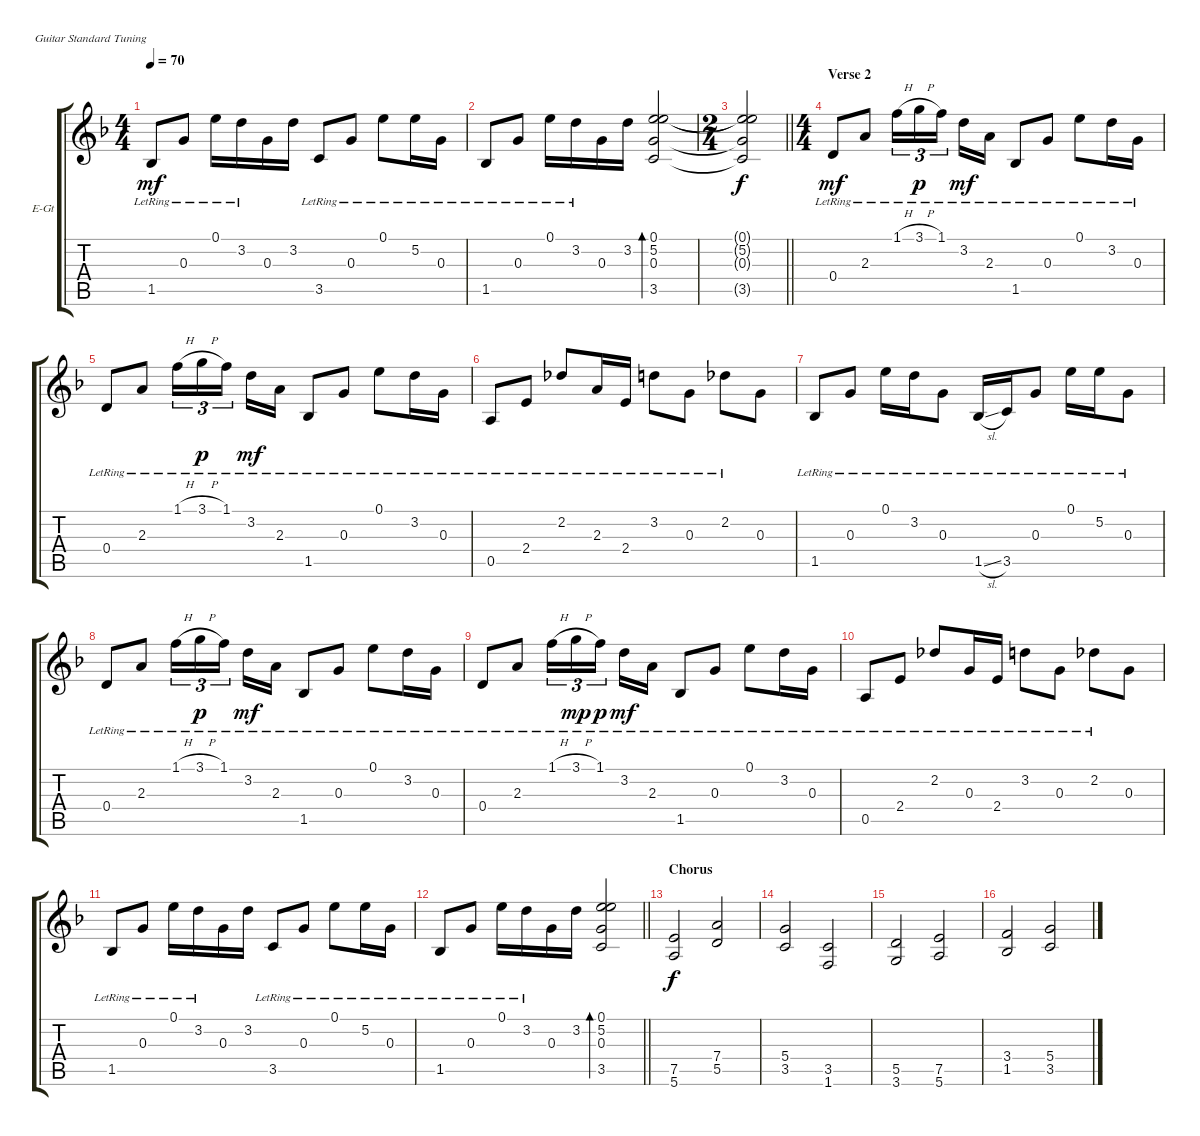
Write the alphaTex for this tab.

\bracketExtendMode groupsimilarinstruments
\firstSystemTrackNameOrientation horizontal
\otherSystemsTrackNameOrientation horizontal
\track ("guitar clean" "E-Gt") {instrument electricguitarclean}
\staff {score tabs}
\tuning (E4 B3 G3 D3 A2 E2)
\ts (4 4)
\tempo 70
\clef g2
\ks dminor
1.5{lr}.8{dy mf} 0.3{lr}.8 0.1{lr}.16 3.2{lr}.16 0.3.16 3.2.16 3.5{lr}.8 0.3{lr}.8 0.1{lr}.8 5.2{lr}.16 0.3{lr}.16 |
1.5{lr}.8 0.3{lr}.8 0.1{lr}.16 3.2{lr}.16 0.3.16 3.2.16 (0.1 5.2 0.3 3.5).2{bd 120} |
\ts (2 4)
\beaming (8 2 2)
\barLineRight lightlight
(0.1{t} 5.2{t} 0.3{t} 3.5{t}).2{dy f} |
\ts (4 4)
\beaming (8 2 2 2 2)
\section ("" "Verse 2")
0.4{lr}.8{dy mf} 2.3{lr}.8 1.1{h lr}.16{tu (3 2)} 3.1{h lr}.16{tu (3 2) dy p} 1.1{lr}.16{tu (3 2)} 3.2{lr}.16{dy mf} 2.3{lr}.16 1.5{lr}.8 0.3{lr}.8 0.1{lr}.8 3.2{lr}.16 0.3{lr}.16 |
0.4{lr}.8 2.3{lr}.8 1.1{h lr}.16{tu (3 2)} 3.1{h lr}.16{tu (3 2) dy p} 1.1{lr}.16{tu (3 2)} 3.2{lr}.16{dy mf} 2.3{lr}.16 1.5{lr}.8 0.3{lr}.8 0.1{lr}.8 3.2{lr}.16 0.3{lr}.16 |
0.5{lr}.8 2.4{lr}.8 2.2{lr}.8 2.3{lr}.16 2.4{lr}.16 3.2{lr}.8 0.3{lr}.8 2.2{lr}.8 0.3.8 |
1.5{lr}.8 0.3{lr}.8 0.1{lr}.16 3.2{lr}.16 0.3{lr}.8 1.5{sl lr}.16 3.5{lr}.16 0.3{lr}.8 0.1{lr}.16 5.2{lr}.16 0.3{lr}.8 |
0.4{lr}.8 2.3{lr}.8 1.1{h lr}.16{tu (3 2)} 3.1{h lr}.16{tu (3 2) dy p} 1.1{lr}.16{tu (3 2)} 3.2{lr}.16{dy mf} 2.3{lr}.16 1.5{lr}.8 0.3{lr}.8 0.1{lr}.8 3.2{lr}.16 0.3{lr}.16 |
0.4{lr}.8 2.3{lr}.8 1.1{h lr}.16{tu (3 2)} 3.1{h lr}.16{tu (3 2) dy mp} 1.1{lr}.16{tu (3 2) dy p} 3.2{lr}.16{dy mf} 2.3{lr}.16 1.5{lr}.8 0.3{lr}.8 0.1{lr}.8 3.2{lr}.16 0.3{lr}.16 |
0.5{lr}.8 2.4{lr}.8 2.2{lr}.8 0.3{lr}.16 2.4{lr}.16 3.2{lr}.8 0.3{lr}.8 2.2{lr}.8 0.3.8 |
1.5{lr}.8 0.3{lr}.8 0.1{lr}.16 3.2{lr}.16 0.3.16 3.2.16 3.5{lr}.8 0.3{lr}.8 0.1{lr}.8 5.2{lr}.16 0.3{lr}.16 |
\barLineRight lightlight
1.5{lr}.8 0.3{lr}.8 0.1{lr}.16 3.2{lr}.16 0.3.16 3.2.16 (0.1 5.2 0.3 3.5).2{bd 120} |
\section ("" "Chorus")
(5.6 7.5).2{dy f} (5.5 7.4).2 |
(5.4 3.5).2 (3.5 1.6).2 |
(5.5 3.6).2 (7.5 5.6).2 |
(3.4 1.5).2 (5.4 3.5).2
